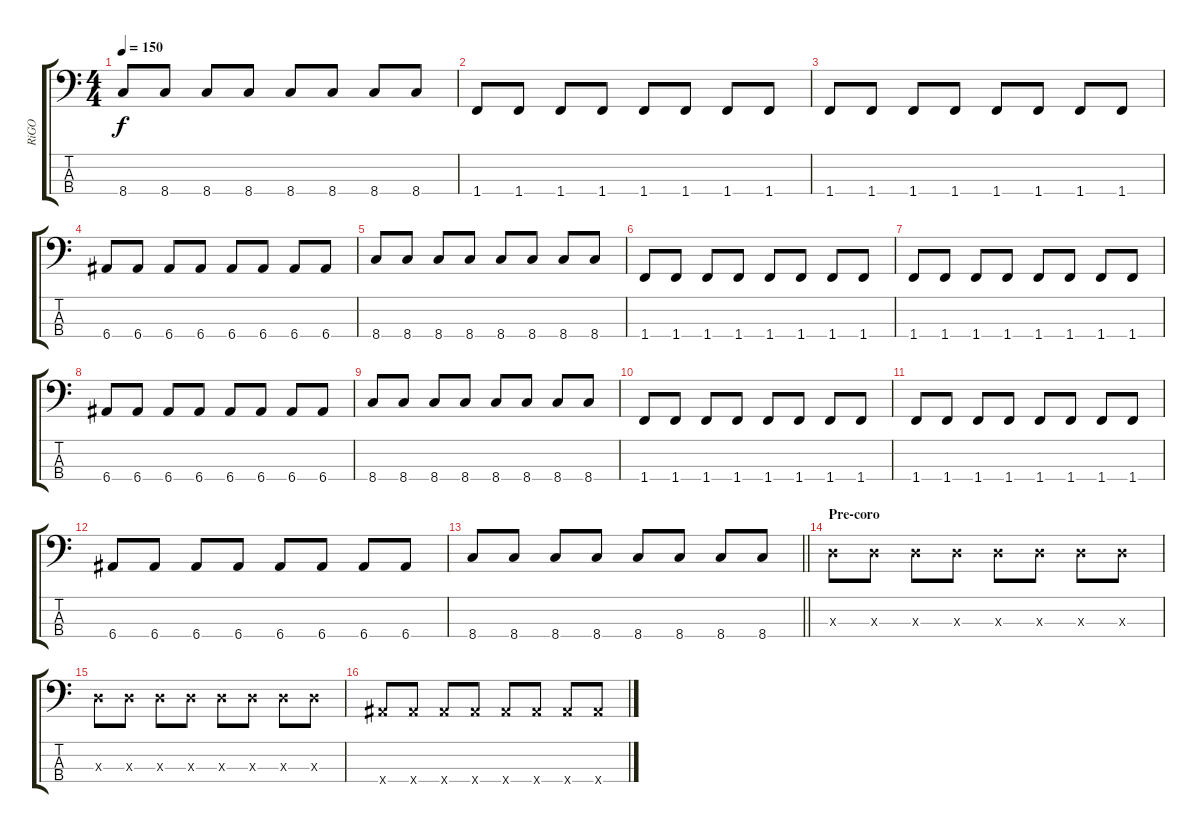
\track ("RiGO" "RiGO") {instrument electricbasspick}
\staff {score tabs}
\tuning (G2 D2 A1 E1) {hide}
\ts (4 4)
\tempo 150
\clef f4
\ks c
8.4.8{dy f} 8.4.8 8.4.8 8.4.8 8.4.8 8.4.8 8.4.8 8.4.8 |
1.4.8 1.4.8 1.4.8 1.4.8 1.4.8 1.4.8 1.4.8 1.4.8 |
1.4.8 1.4.8 1.4.8 1.4.8 1.4.8 1.4.8 1.4.8 1.4.8 |
6.4.8 6.4.8 6.4.8 6.4.8 6.4.8 6.4.8 6.4.8 6.4.8 |
8.4.8 8.4.8 8.4.8 8.4.8 8.4.8 8.4.8 8.4.8 8.4.8 |
1.4.8 1.4.8 1.4.8 1.4.8 1.4.8 1.4.8 1.4.8 1.4.8 |
1.4.8 1.4.8 1.4.8 1.4.8 1.4.8 1.4.8 1.4.8 1.4.8 |
6.4.8 6.4.8 6.4.8 6.4.8 6.4.8 6.4.8 6.4.8 6.4.8 |
8.4.8 8.4.8 8.4.8 8.4.8 8.4.8 8.4.8 8.4.8 8.4.8 |
1.4.8 1.4.8 1.4.8 1.4.8 1.4.8 1.4.8 1.4.8 1.4.8 |
1.4.8 1.4.8 1.4.8 1.4.8 1.4.8 1.4.8 1.4.8 1.4.8 |
6.4.8 6.4.8 6.4.8 6.4.8 6.4.8 6.4.8 6.4.8 6.4.8 |
\barLineRight lightlight
8.4.8 8.4.8 8.4.8 8.4.8 8.4.8 8.4.8 8.4.8 8.4.8 |
\section ("" "Pre-coro")
5.3{x}.8 5.3{x}.8 5.3{x}.8 5.3{x}.8 5.3{x}.8 5.3{x}.8 5.3{x}.8 5.3{x}.8 |
5.3{x}.8 5.3{x}.8 5.3{x}.8 5.3{x}.8 5.3{x}.8 5.3{x}.8 5.3{x}.8 5.3{x}.8 |
6.4{x}.8 6.4{x}.8 6.4{x}.8 6.4{x}.8 6.4{x}.8 6.4{x}.8 6.4{x}.8 6.4{x}.8
